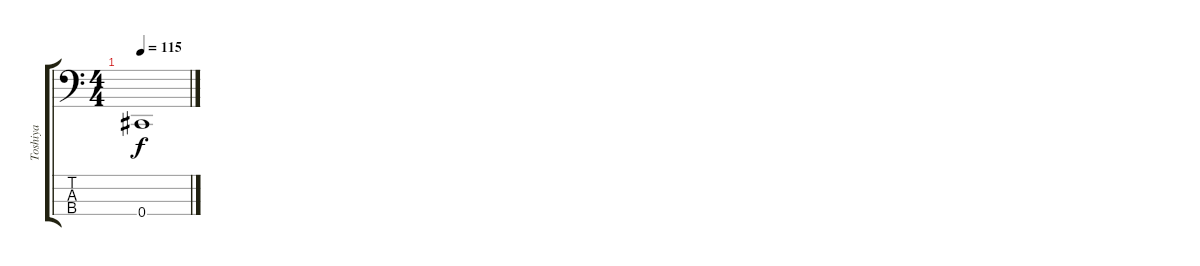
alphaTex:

\track ("Toshiya" "Toshiya") {instrument electricbasspick}
\staff {score tabs}
\tuning (G2 D2 A1 Db1) {hide}
\ts (4 4)
\tempo 115
\clef f4
\ks c
0.4{t}.1{dy f}
